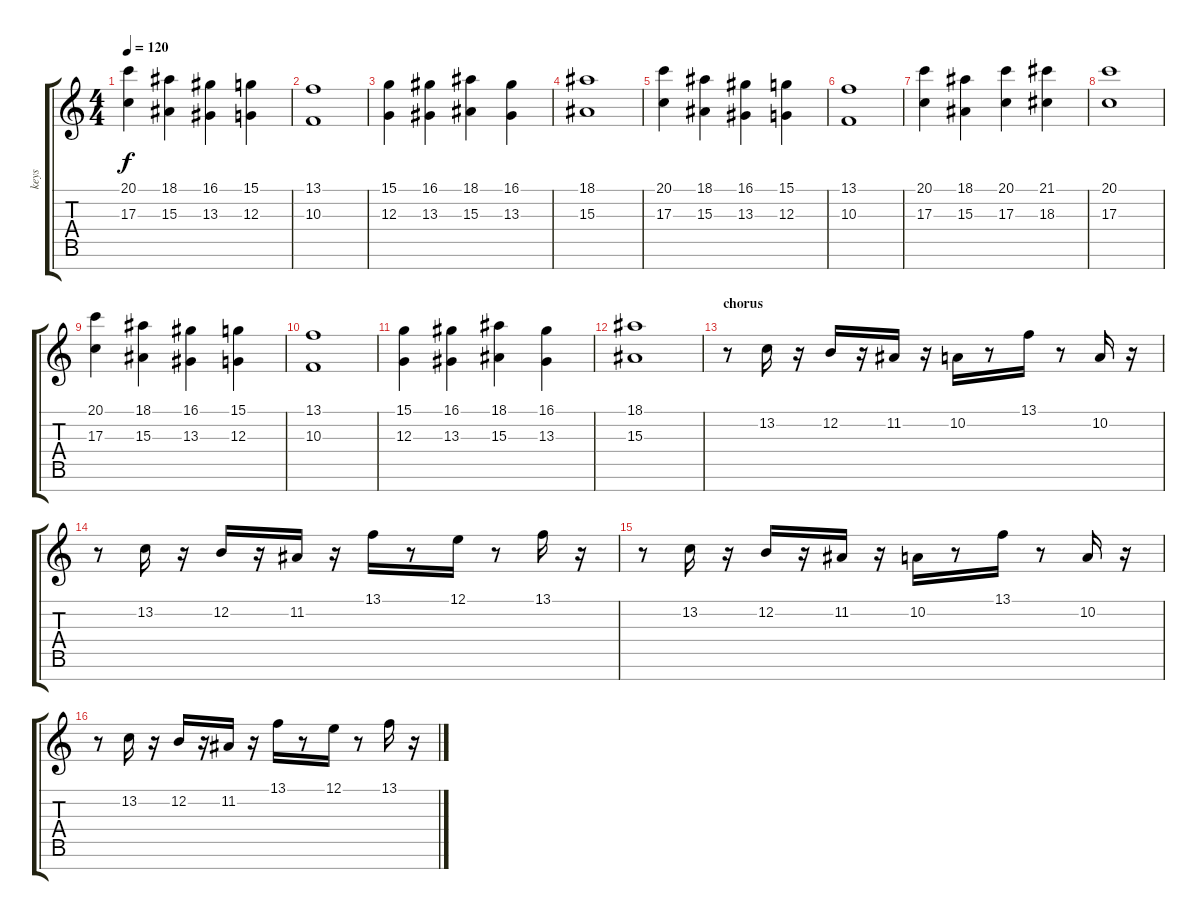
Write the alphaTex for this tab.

\track ("keys" "keys") {instrument stringensemble1}
\staff {score tabs}
\tuning (E4 B3 G3 D3 A2 E2 B1) {hide}
\ts (4 4)
\tempo 120
\clef g2
\ks c
(20.1 17.3).4{dy f} (18.1 15.3).4 (16.1 13.3).4 (15.1 12.3).4 |
(13.1 10.3).1 |
(15.1 12.3).4 (16.1 13.3).4 (18.1 15.3).4 (16.1 13.3).4 |
(18.1 15.3).1 |
(20.1 17.3).4 (18.1 15.3).4 (16.1 13.3).4 (15.1 12.3).4 |
(13.1 10.3).1 |
(20.1 17.3).4 (18.1 15.3).4 (20.1 17.3).4 (21.1 18.3).4 |
(20.1 17.3).1 |
(20.1 17.3).4 (18.1 15.3).4 (16.1 13.3).4 (15.1 12.3).4 |
(13.1 10.3).1 |
(15.1 12.3).4 (16.1 13.3).4 (18.1 15.3).4 (16.1 13.3).4 |
(18.1 15.3).1 |
\section ("" "chorus")
r.8 13.2.16 r.16 12.2.16 r.16 11.2.16 r.16 10.2.16 r.8 13.1.16 r.8 10.2.16 r.16 |
r.8 13.2.16 r.16 12.2.16 r.16 11.2.16 r.16 13.1.16 r.8 12.1.16 r.8 13.1.16 r.16 |
r.8 13.2.16 r.16 12.2.16 r.16 11.2.16 r.16 10.2.16 r.8 13.1.16 r.8 10.2.16 r.16 |
r.8 13.2.16 r.16 12.2.16 r.16 11.2.16 r.16 13.1.16 r.8 12.1.16 r.8 13.1.16 r.16
